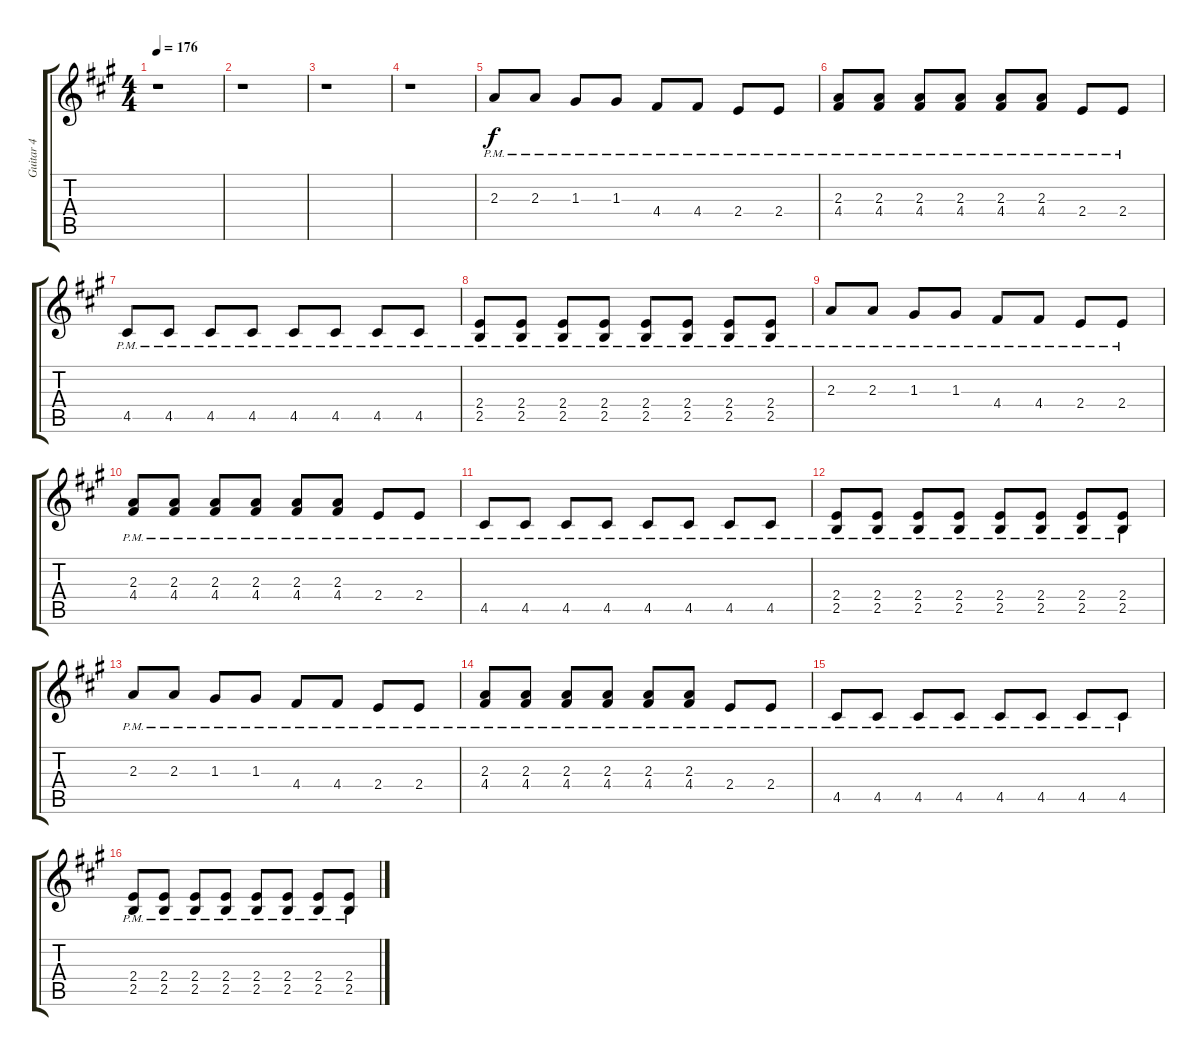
\track ("Guitar 4" "Guitar 4") {instrument distortionguitar}
\staff {score tabs}
\tuning (E4 B3 G3 D3 A2 D2) {hide}
\ts (4 4)
\tempo 176
\clef g2
\ks a
r.1{dy f} |
r.1 |
r.1 |
r.1 |
2.3{pm}.8 2.3{pm}.8 1.3{pm}.8 1.3{pm}.8 4.4{pm}.8 4.4{pm}.8 2.4{pm}.8 2.4{pm}.8 |
(2.3{pm} 4.4{pm}).8 (2.3{pm} 4.4{pm}).8 (2.3{pm} 4.4{pm}).8 (2.3{pm} 4.4{pm}).8 (2.3{pm} 4.4{pm}).8 (2.3{pm} 4.4{pm}).8 2.4{pm}.8 2.4{pm}.8 |
4.5{pm}.8 4.5{pm}.8 4.5{pm}.8 4.5{pm}.8 4.5{pm}.8 4.5{pm}.8 4.5{pm}.8 4.5{pm}.8 |
(2.4{pm} 2.5{pm}).8 (2.4{pm} 2.5{pm}).8 (2.4{pm} 2.5{pm}).8 (2.4{pm} 2.5{pm}).8 (2.4{pm} 2.5{pm}).8 (2.4{pm} 2.5{pm}).8 (2.4{pm} 2.5{pm}).8 (2.4{pm} 2.5{pm}).8 |
2.3{pm}.8 2.3{pm}.8 1.3{pm}.8 1.3{pm}.8 4.4{pm}.8 4.4{pm}.8 2.4{pm}.8 2.4{pm}.8 |
(2.3{pm} 4.4{pm}).8 (2.3{pm} 4.4{pm}).8 (2.3{pm} 4.4{pm}).8 (2.3{pm} 4.4{pm}).8 (2.3{pm} 4.4{pm}).8 (2.3{pm} 4.4{pm}).8 2.4{pm}.8 2.4{pm}.8 |
4.5{pm}.8 4.5{pm}.8 4.5{pm}.8 4.5{pm}.8 4.5{pm}.8 4.5{pm}.8 4.5{pm}.8 4.5{pm}.8 |
(2.4{pm} 2.5{pm}).8 (2.4{pm} 2.5{pm}).8 (2.4{pm} 2.5{pm}).8 (2.4{pm} 2.5{pm}).8 (2.4{pm} 2.5{pm}).8 (2.4{pm} 2.5{pm}).8 (2.4{pm} 2.5{pm}).8 (2.4{pm} 2.5{pm}).8 |
2.3{pm}.8 2.3{pm}.8 1.3{pm}.8 1.3{pm}.8 4.4{pm}.8 4.4{pm}.8 2.4{pm}.8 2.4{pm}.8 |
(2.3{pm} 4.4{pm}).8 (2.3{pm} 4.4{pm}).8 (2.3{pm} 4.4{pm}).8 (2.3{pm} 4.4{pm}).8 (2.3{pm} 4.4{pm}).8 (2.3{pm} 4.4{pm}).8 2.4{pm}.8 2.4{pm}.8 |
4.5{pm}.8 4.5{pm}.8 4.5{pm}.8 4.5{pm}.8 4.5{pm}.8 4.5{pm}.8 4.5{pm}.8 4.5{pm}.8 |
(2.4{pm} 2.5{pm}).8 (2.4{pm} 2.5{pm}).8 (2.4{pm} 2.5{pm}).8 (2.4{pm} 2.5{pm}).8 (2.4{pm} 2.5{pm}).8 (2.4{pm} 2.5{pm}).8 (2.4{pm} 2.5{pm}).8 (2.4{pm} 2.5{pm}).8
